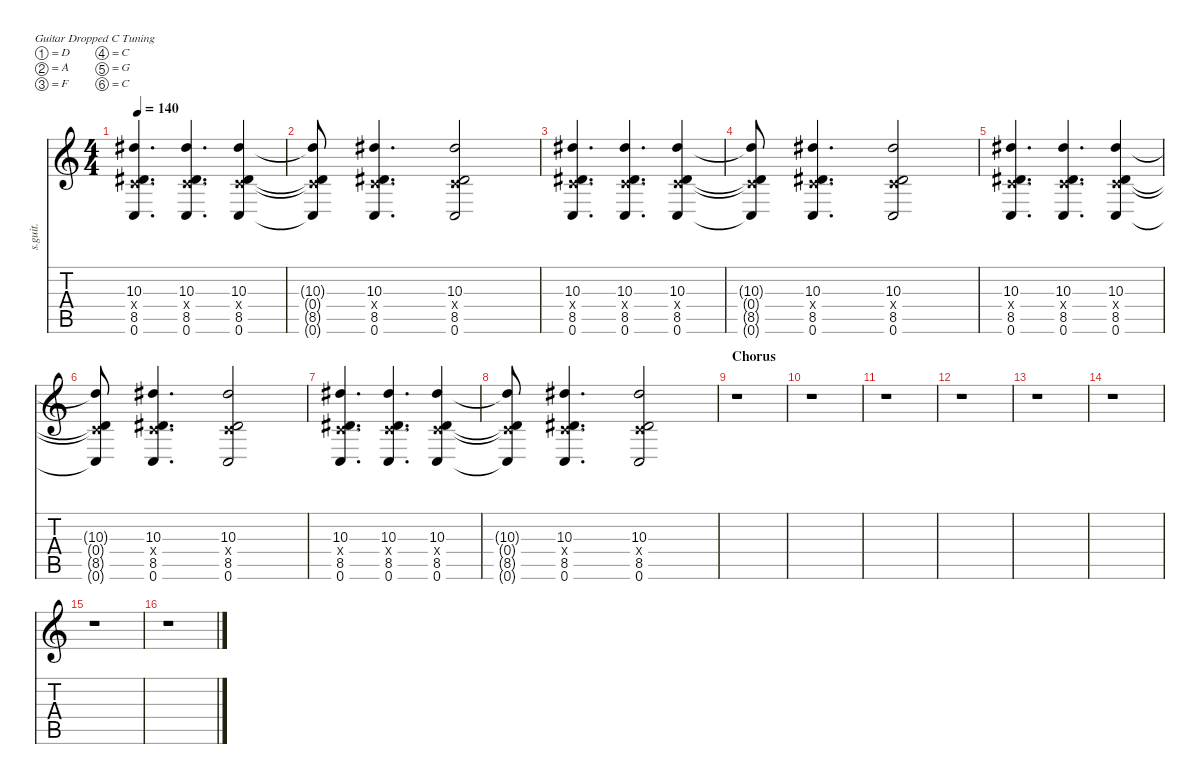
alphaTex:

\defaultSystemsLayout 4
\hideDynamics
\bracketExtendMode nobrackets
\track ("Stephen Carpenter" "s.guit.") {instrument overdrivenguitar}
\staff {score tabs}
\tuning (D4 A3 F3 C3 G2 C2)
\ts (4 4)
\tempo 140
\clef g2
\ks c
(10.3{acc #} 8.5{acc #} 0.6 0.4{x}).4{d lyrics (0 "") lyrics (1 "") lyrics (2 "") lyrics (3 "") lyrics (4 "") dy fff} (10.3{acc #} 8.5{acc #} 0.6 0.4{x}).4{d lyrics (0 "") lyrics (1 "") lyrics (2 "") lyrics (3 "") lyrics (4 "")} (10.3{acc #} 8.5{acc #} 0.6 0.4{x}).4{lyrics (0 "") lyrics (1 "") lyrics (2 "") lyrics (3 "") lyrics (4 "")} |
(10.3{t acc #} 8.5{t acc #} 0.6{t} 0.4{x t}).8{lyrics (0 "") lyrics (1 "") lyrics (2 "") lyrics (3 "") lyrics (4 "")} (10.3{acc #} 8.5{acc #} 0.6 0.4{x}).4{d lyrics (0 "") lyrics (1 "") lyrics (2 "") lyrics (3 "") lyrics (4 "")} (10.3{acc #} 8.5{acc #} 0.6 0.4{x}).2{lyrics (0 "") lyrics (1 "") lyrics (2 "") lyrics (3 "") lyrics (4 "")} |
(10.3{acc #} 8.5{acc #} 0.6 0.4{x}).4{d lyrics (0 "") lyrics (1 "") lyrics (2 "") lyrics (3 "") lyrics (4 "")} (10.3{acc #} 8.5{acc #} 0.6 0.4{x}).4{d lyrics (0 "") lyrics (1 "") lyrics (2 "") lyrics (3 "") lyrics (4 "")} (10.3{acc #} 8.5{acc #} 0.6 0.4{x}).4{lyrics (0 "") lyrics (1 "") lyrics (2 "") lyrics (3 "") lyrics (4 "")} |
(10.3{t acc #} 8.5{t acc #} 0.6{t} 0.4{x t}).8{lyrics (0 "") lyrics (1 "") lyrics (2 "") lyrics (3 "") lyrics (4 "")} (10.3{acc #} 8.5{acc #} 0.6 0.4{x}).4{d lyrics (0 "") lyrics (1 "") lyrics (2 "") lyrics (3 "") lyrics (4 "")} (10.3{acc #} 8.5{acc #} 0.6 0.4{x}).2{lyrics (0 "") lyrics (1 "") lyrics (2 "") lyrics (3 "") lyrics (4 "")} |
(10.3{acc #} 8.5{acc #} 0.6 0.4{x}).4{d lyrics (0 "") lyrics (1 "") lyrics (2 "") lyrics (3 "") lyrics (4 "")} (10.3{acc #} 8.5{acc #} 0.6 0.4{x}).4{d lyrics (0 "") lyrics (1 "") lyrics (2 "") lyrics (3 "") lyrics (4 "")} (10.3{acc #} 8.5{acc #} 0.6 0.4{x}).4{lyrics (0 "") lyrics (1 "") lyrics (2 "") lyrics (3 "") lyrics (4 "")} |
(10.3{t acc #} 8.5{t acc #} 0.6{t} 0.4{x t}).8{lyrics (0 "") lyrics (1 "") lyrics (2 "") lyrics (3 "") lyrics (4 "")} (10.3{acc #} 8.5{acc #} 0.6 0.4{x}).4{d lyrics (0 "") lyrics (1 "") lyrics (2 "") lyrics (3 "") lyrics (4 "")} (10.3{acc #} 8.5{acc #} 0.6 0.4{x}).2{lyrics (0 "") lyrics (1 "") lyrics (2 "") lyrics (3 "") lyrics (4 "")} |
(10.3{acc #} 8.5{acc #} 0.6 0.4{x}).4{d lyrics (0 "") lyrics (1 "") lyrics (2 "") lyrics (3 "") lyrics (4 "")} (10.3{acc #} 8.5{acc #} 0.6 0.4{x}).4{d lyrics (0 "") lyrics (1 "") lyrics (2 "") lyrics (3 "") lyrics (4 "")} (10.3{acc #} 8.5{acc #} 0.6 0.4{x}).4{lyrics (0 "") lyrics (1 "") lyrics (2 "") lyrics (3 "") lyrics (4 "")} |
(10.3{t acc #} 8.5{t acc #} 0.6{t} 0.4{x t}).8{lyrics (0 "") lyrics (1 "") lyrics (2 "") lyrics (3 "") lyrics (4 "")} (10.3{acc #} 8.5{acc #} 0.6 0.4{x}).4{d lyrics (0 "") lyrics (1 "") lyrics (2 "") lyrics (3 "") lyrics (4 "")} (10.3{acc #} 8.5{acc #} 0.6 0.4{x}).2{lyrics (0 "") lyrics (1 "") lyrics (2 "") lyrics (3 "") lyrics (4 "")} |
\section ("" "Chorus")
r.1 |
r.1 |
r.1 |
r.1 |
r.1 |
r.1 |
r.1 |
r.1
